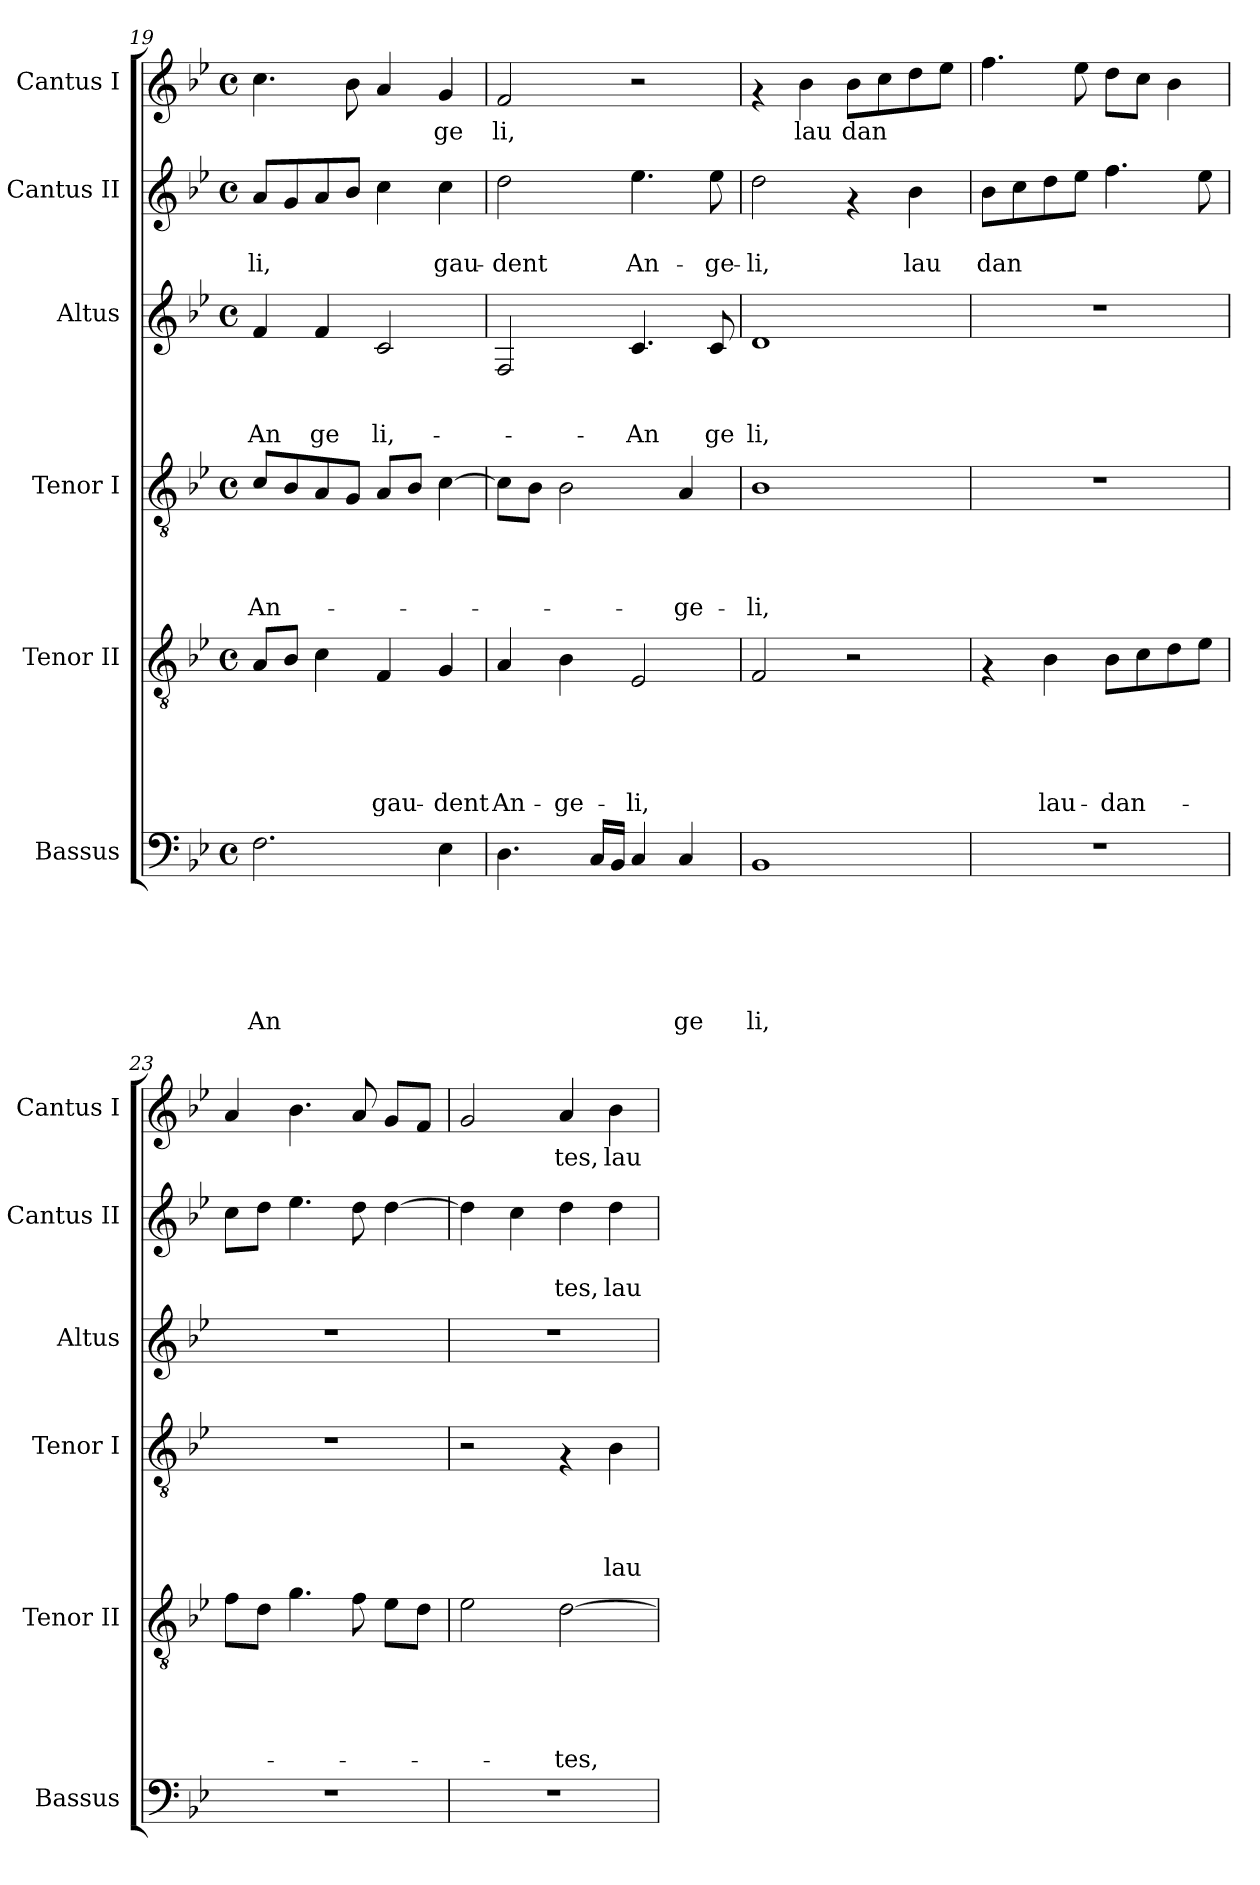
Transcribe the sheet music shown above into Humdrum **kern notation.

**kern	**text	**text	**text	**text	**text	**text	**kern	**text	**text	**text	**text	**text	**kern	**text	**text	**text	**text	**kern	**text	**text	**text	**kern	**text	**text	**kern	**text
*part6	*part6	*part6	*part6	*part6	*part6	*part6	*part5	*part5	*part5	*part5	*part5	*part5	*part4	*part4	*part4	*part4	*part4	*part3	*part3	*part3	*part3	*part2	*part2	*part2	*part1	*part1
*staff6	*staff6	*staff6	*staff6	*staff6	*staff6	*staff6	*staff5	*staff5	*staff5	*staff5	*staff5	*staff5	*staff4	*staff4	*staff4	*staff4	*staff4	*staff3	*staff3	*staff3	*staff3	*staff2	*staff2	*staff2	*staff1	*staff1
*I"Bassus	*	*	*	*	*	*	*I"Tenor II	*	*	*	*	*	*I"Tenor I	*	*	*	*	*I"Altus	*	*	*	*I"Cantus II	*	*	*I"Cantus I	*
*I'Bassus	*	*	*	*	*	*	*I'Tenor II	*	*	*	*	*	*I'Tenor I	*	*	*	*	*I'Altus	*	*	*	*I'Cantus II	*	*	*I'Cantus I	*
*clefF4	*	*	*	*	*	*	*clefGv2	*	*	*	*	*	*clefGv2	*	*	*	*	*clefG2	*	*	*	*clefG2	*	*	*clefG2	*
*k[b-e-]	*	*	*	*	*	*	*k[b-e-]	*	*	*	*	*	*k[b-e-]	*	*	*	*	*k[b-e-]	*	*	*	*k[b-e-]	*	*	*k[b-e-]	*
*B-:	*	*	*	*	*	*	*B-:	*	*	*	*	*	*B-:	*	*	*	*	*B-:	*	*	*	*B-:	*	*	*B-:	*
*M4/4	*	*	*	*	*	*	*M4/4	*	*	*	*	*	*M4/4	*	*	*	*	*M4/4	*	*	*	*M4/4	*	*	*M4/4	*
*met(c)	*	*	*	*	*	*	*met(c)	*	*	*	*	*	*met(c)	*	*	*	*	*met(c)	*	*	*	*met(c)	*	*	*met(c)	*
=19	=19	=19	=19	=19	=19	=19	=19	=19	=19	=19	=19	=19	=19	=19	=19	=19	=19	=19	=19	=19	=19	=19	=19	=19	=19	=19
!	!	!	!	!	!	!LO:LY:b	!	!	!	!	!	!	!	!	!	!	!LO:LY:b	!	!	!	!LO:LY:b	!	!	!LO:LY:b	!	!
2.F\	.	.	.	.	.	An	8A/L	.	.	.	.	.	8c/L	.	.	.	An-	4f/	.	.	An	8a/L	.	-li,	4.cc\	.
.	.	.	.	.	.	.	8B-/J	.	.	.	.	.	8B-/	.	.	.	.	.	.	.	.	8g/	.	.	.	.
!	!	!	!	!	!	!	!	!	!	!	!	!	!	!	!	!	!	!	!	!	!LO:LY:b	!	!	!	!	!
.	.	.	.	.	.	.	4c\	.	.	.	.	.	8A/	.	.	.	.	4f/	.	.	ge	8a/	.	.	.	.
.	.	.	.	.	.	.	.	.	.	.	.	.	8G/J	.	.	.	.	.	.	.	.	8b-/J	.	.	8b-\	.
!	!	!	!	!	!	!	!	!	!	!	!	!LO:LY:b	!	!	!	!	!	!	!	!	!LO:LY:b	!	!	!	!	!
.	.	.	.	.	.	.	4F/	.	.	.	.	gau-	8A/L	.	.	.	.	2c/	.	.	li,-	4cc\	.	.	4a/	.
.	.	.	.	.	.	.	.	.	.	.	.	.	8B-/J	.	.	.	.	.	.	.	.	.	.	.	.	.
!	!	!	!	!	!	!	!	!	!	!	!	!LO:LY:b	!	!	!	!	!	!	!	!	!	!	!	!LO:LY:b	!	!LO:LY:b
4E-\	.	.	.	.	.	.	4G/	.	.	.	.	-dent	[>4c\	.	.	.	.	.	.	.	.	4cc\	.	gau-	4g/	ge
=20	=20	=20	=20	=20	=20	=20	=20	=20	=20	=20	=20	=20	=20	=20	=20	=20	=20	=20	=20	=20	=20	=20	=20	=20	=20	=20
!	!	!	!	!	!	!	!	!	!	!	!	!LO:LY:b	!	!	!	!	!	!	!	!	!	!	!	!LO:LY:b	!	!LO:LY:b
4.D\	.	.	.	.	.	.	4A/	.	.	.	.	An-	8c\L]	.	.	.	.	2F/	.	.	.	2dd\	.	-dent	2f/	li,
.	.	.	.	.	.	.	.	.	.	.	.	.	8B-\J	.	.	.	.	.	.	.	.	.	.	.	.	.
!	!	!	!	!	!	!	!	!	!	!	!	!LO:LY:b	!	!	!	!	!	!	!	!	!	!	!	!	!	!
.	.	.	.	.	.	.	4B-\	.	.	.	.	-ge-	2B-\	.	.	.	.	.	.	.	.	.	.	.	.	.
16C/LL	.	.	.	.	.	.	.	.	.	.	.	.	.	.	.	.	.	.	.	.	.	.	.	.	.	.
16BB-/JJ	.	.	.	.	.	.	.	.	.	.	.	.	.	.	.	.	.	.	.	.	.	.	.	.	.	.
!	!	!	!	!	!	!	!	!	!	!	!	!LO:LY:b	!	!	!	!	!	!	!	!	!LO:LY:b	!	!	!LO:LY:b	!	!
4C/	.	.	.	.	.	.	2E-/	.	.	.	.	-li,	.	.	.	.	.	4.c/	.	.	-An	4.ee-\	.	An-	2r	.
!	!	!	!	!	!	!LO:LY:b	!	!	!	!	!	!	!	!	!	!	!LO:LY:b	!	!	!	!	!	!	!	!	!
4C/	.	.	.	.	.	ge	.	.	.	.	.	.	4A/	.	.	.	-ge-	.	.	.	.	.	.	.	.	.
!	!	!	!	!	!	!	!	!	!	!	!	!	!	!	!	!	!	!	!	!	!LO:LY:b	!	!	!LO:LY:b	!	!
.	.	.	.	.	.	.	.	.	.	.	.	.	.	.	.	.	.	8c/	.	.	ge	8ee-\	.	-ge-	.	.
!!LO:PB:g=z
=21	=21	=21	=21	=21	=21	=21	=21	=21	=21	=21	=21	=21	=21	=21	=21	=21	=21	=21	=21	=21	=21	=21	=21	=21	=21	=21
!	!	!	!	!	!	!LO:LY:b	!	!	!	!	!	!	!	!	!	!	!LO:LY:b	!	!	!	!LO:LY:b	!	!	!LO:LY:b	!	!
1BB-	.	.	.	.	.	li,	2F/	.	.	.	.	.	1B-	.	.	.	-li,	1d	.	.	li,	2dd\	.	-li,	4rf	.
!	!	!	!	!	!	!	!	!	!	!	!	!	!	!	!	!	!	!	!	!	!	!	!	!	!	!LO:LY:b
.	.	.	.	.	.	.	.	.	.	.	.	.	.	.	.	.	.	.	.	.	.	.	.	.	4b-\	lau
!	!	!	!	!	!	!	!	!	!	!	!	!	!	!	!	!	!	!	!	!	!	!	!	!	!	!LO:LY:b
.	.	.	.	.	.	.	2r	.	.	.	.	.	.	.	.	.	.	.	.	.	.	4rf	.	.	8b-\L	dan
.	.	.	.	.	.	.	.	.	.	.	.	.	.	.	.	.	.	.	.	.	.	.	.	.	8cc\	.
!	!	!	!	!	!	!	!	!	!	!	!	!	!	!	!	!	!	!	!	!	!	!	!	!LO:LY:b	!	!
.	.	.	.	.	.	.	.	.	.	.	.	.	.	.	.	.	.	.	.	.	.	4b-\	.	lau	8dd\	.
.	.	.	.	.	.	.	.	.	.	.	.	.	.	.	.	.	.	.	.	.	.	.	.	.	8ee-\J	.
=22	=22	=22	=22	=22	=22	=22	=22	=22	=22	=22	=22	=22	=22	=22	=22	=22	=22	=22	=22	=22	=22	=22	=22	=22	=22	=22
!	!	!	!	!	!	!	!	!	!	!	!	!	!	!	!	!	!	!	!	!	!	!	!	!LO:LY:b	!	!
1r	.	.	.	.	.	.	4rF	.	.	.	.	.	1r	.	.	.	.	1r	.	.	.	8b-\L	.	dan	4.ff\	.
.	.	.	.	.	.	.	.	.	.	.	.	.	.	.	.	.	.	.	.	.	.	8cc\	.	.	.	.
!	!	!	!	!	!	!	!	!	!	!	!	!LO:LY:b	!	!	!	!	!	!	!	!	!	!	!	!	!	!
.	.	.	.	.	.	.	4B-\	.	.	.	.	lau-	.	.	.	.	.	.	.	.	.	8dd\	.	.	.	.
.	.	.	.	.	.	.	.	.	.	.	.	.	.	.	.	.	.	.	.	.	.	8ee-\J	.	.	8ee-\	.
!	!	!	!	!	!	!	!	!	!	!	!	!LO:LY:b	!	!	!	!	!	!	!	!	!	!	!	!	!	!
.	.	.	.	.	.	.	8B-\L	.	.	.	.	-dan-	.	.	.	.	.	.	.	.	.	4.ff\	.	.	8dd\L	.
.	.	.	.	.	.	.	8c\	.	.	.	.	.	.	.	.	.	.	.	.	.	.	.	.	.	8cc\J	.
.	.	.	.	.	.	.	8d\	.	.	.	.	.	.	.	.	.	.	.	.	.	.	.	.	.	4b-\	.
.	.	.	.	.	.	.	8e-\J	.	.	.	.	.	.	.	.	.	.	.	.	.	.	8ee-\	.	.	.	.
=23	=23	=23	=23	=23	=23	=23	=23	=23	=23	=23	=23	=23	=23	=23	=23	=23	=23	=23	=23	=23	=23	=23	=23	=23	=23	=23
1r	.	.	.	.	.	.	8f\L	.	.	.	.	.	1r	.	.	.	.	1r	.	.	.	8cc\L	.	.	4a/	.
.	.	.	.	.	.	.	8d\J	.	.	.	.	.	.	.	.	.	.	.	.	.	.	8dd\J	.	.	.	.
.	.	.	.	.	.	.	4.g\	.	.	.	.	.	.	.	.	.	.	.	.	.	.	4.ee-\	.	.	4.b-\	.
.	.	.	.	.	.	.	8f\	.	.	.	.	.	.	.	.	.	.	.	.	.	.	8dd\	.	.	8a/	.
.	.	.	.	.	.	.	8e-\L	.	.	.	.	.	.	.	.	.	.	.	.	.	.	[>4dd\	.	.	8g/L	.
.	.	.	.	.	.	.	8d\J	.	.	.	.	.	.	.	.	.	.	.	.	.	.	.	.	.	8f/J	.
=24	=24	=24	=24	=24	=24	=24	=24	=24	=24	=24	=24	=24	=24	=24	=24	=24	=24	=24	=24	=24	=24	=24	=24	=24	=24	=24
1r	.	.	.	.	.	.	2e-\	.	.	.	.	.	2r	.	.	.	.	1r	.	.	.	4dd\]	.	.	2g/	.
.	.	.	.	.	.	.	.	.	.	.	.	.	.	.	.	.	.	.	.	.	.	4cc\	.	.	.	.
!	!	!	!	!	!	!	!	!	!	!	!	!LO:LY:b	!	!	!	!	!	!	!	!	!	!	!	!LO:LY:b	!	!LO:LY:b
.	.	.	.	.	.	.	[>2d\	.	.	.	.	-tes,	4rF	.	.	.	.	.	.	.	.	4dd\	.	tes,	4a/	tes,
!	!	!	!	!	!	!	!	!	!	!	!	!	!	!	!	!	!LO:LY:b	!	!	!	!	!	!	!LO:LY:b	!	!LO:LY:b
.	.	.	.	.	.	.	.	.	.	.	.	.	4B-\	.	.	.	lau-	.	.	.	.	4dd\	.	lau	4b-\	lau
=	=	=	=	=	=	=	=	=	=	=	=	=	=	=	=	=	=	=	=	=	=	=	=	=	=	=
*-	*-	*-	*-	*-	*-	*-	*-	*-	*-	*-	*-	*-	*-	*-	*-	*-	*-	*-	*-	*-	*-	*-	*-	*-	*-	*-
